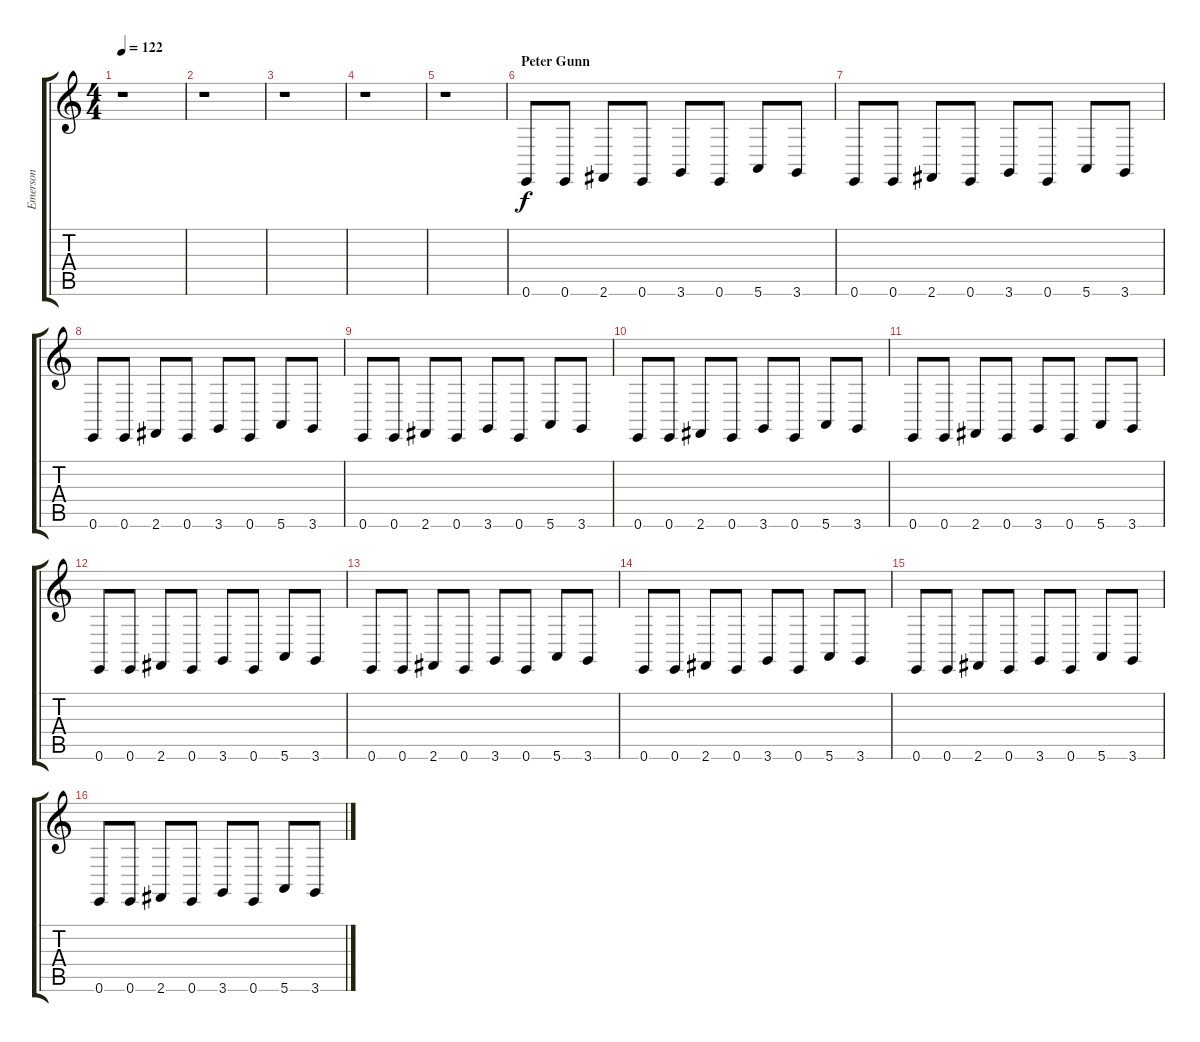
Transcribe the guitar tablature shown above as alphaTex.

\track ("Emerson" "Emerson") {instrument lead2sawtooth}
\staff {score tabs}
\tuning (E4 B3 G3 D3 A2 E2) {hide}
\ts (4 4)
\tempo 122
\clef g2
\ks c
r.1{dy f} |
r.1 |
r.1 |
r.1 |
r.1 |
\section ("" "Peter Gunn")
0.6.8 0.6.8 2.6.8 0.6.8 3.6.8 0.6.8 5.6.8 3.6.8 |
0.6.8 0.6.8 2.6.8 0.6.8 3.6.8 0.6.8 5.6.8 3.6.8 |
0.6.8 0.6.8 2.6.8 0.6.8 3.6.8 0.6.8 5.6.8 3.6.8 |
0.6.8 0.6.8 2.6.8 0.6.8 3.6.8 0.6.8 5.6.8 3.6.8 |
0.6.8 0.6.8 2.6.8 0.6.8 3.6.8 0.6.8 5.6.8 3.6.8 |
0.6.8 0.6.8 2.6.8 0.6.8 3.6.8 0.6.8 5.6.8 3.6.8 |
0.6.8 0.6.8 2.6.8 0.6.8 3.6.8 0.6.8 5.6.8 3.6.8 |
0.6.8 0.6.8 2.6.8 0.6.8 3.6.8 0.6.8 5.6.8 3.6.8 |
0.6.8 0.6.8 2.6.8 0.6.8 3.6.8 0.6.8 5.6.8 3.6.8 |
0.6.8 0.6.8 2.6.8 0.6.8 3.6.8 0.6.8 5.6.8 3.6.8 |
0.6.8 0.6.8 2.6.8 0.6.8 3.6.8 0.6.8 5.6.8 3.6.8
